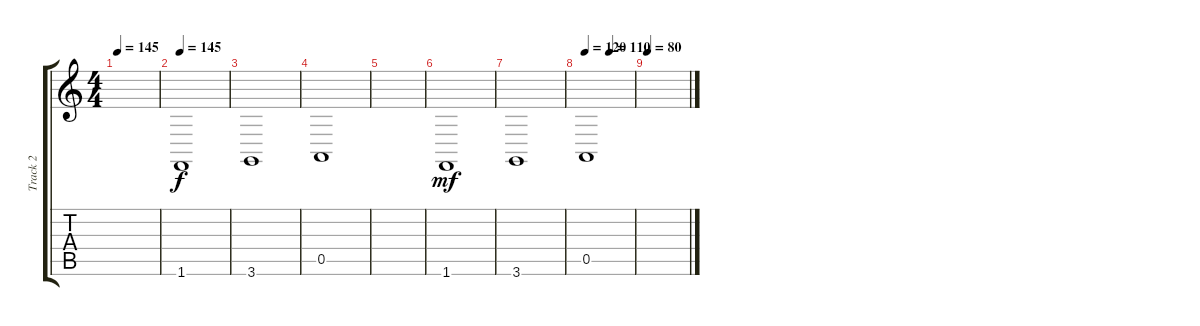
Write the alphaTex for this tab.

\track ("Track 2" "Track 2") {instrument acousticgrandpiano}
\staff {score tabs}
\tuning (E4 B3 G3 D3 A2 E2) {hide}
\ts (4 4)
\tempo 145
\clef g2
\ks c
|
\tempo 145
1.6.1 |
3.6.1 |
0.5.1 |
|
1.6.1{dy mf} |
3.6.1 |
\tempo 120
\tempo (110 0.5)
0.5.1 |
\tempo 80
